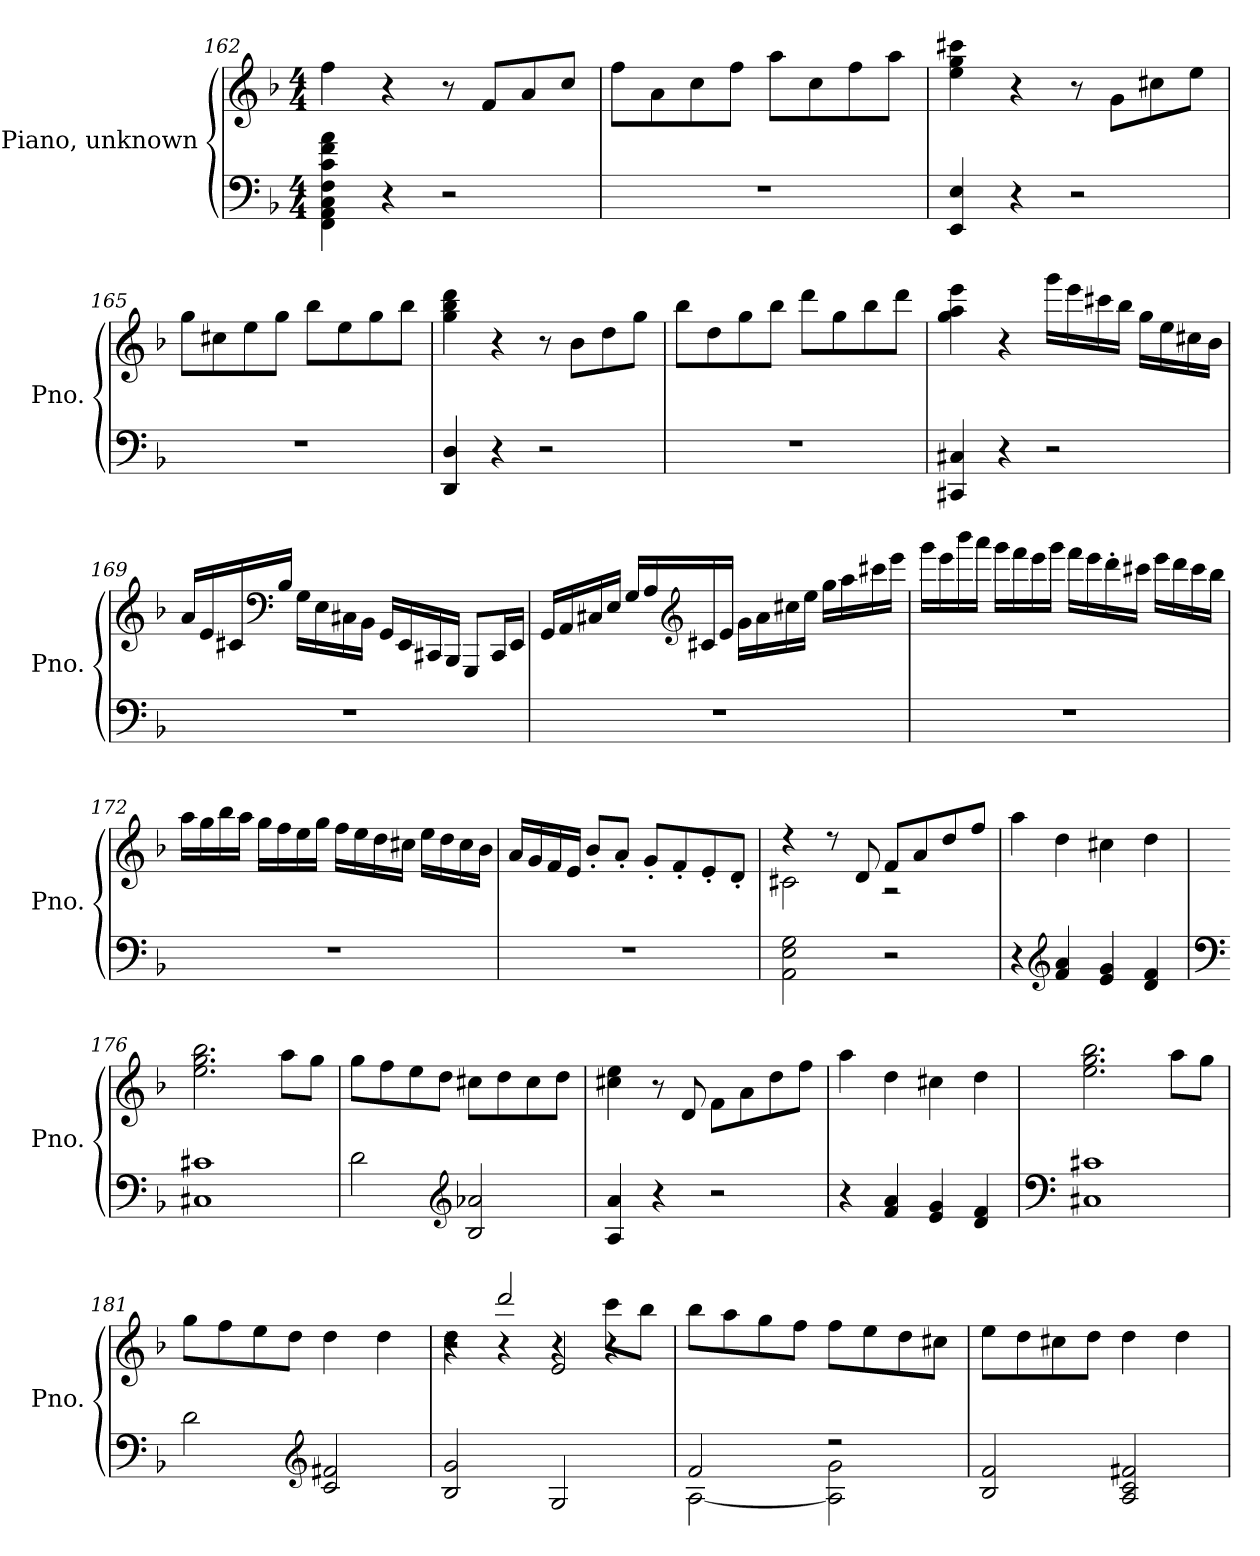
**kern	**kern
*part1	*part1
*staff2	*staff1
*I"Piano, unknown	*
*I'Pno.	*
*clefF4	*clefG2
*k[b-]	*k[b-]
*M4/4	*M4/4
=162	=162
4FF\ 4AA\ 4C\ 4F\ 4c\ 4f\ 4a\	4ff\
4r	4r
2r	8r
.	8f/L
.	8a/
.	8cc/J
=163	=163
1r	8ff\L
.	8a\
.	8cc\
.	8ff\J
.	8aa\L
.	8cc\
.	8ff\
.	8aa\J
=164	=164
4EE/ 4E/	4ee\ 4gg\ 4ccc#X\
4r	4r
2r	8r
.	8g\L
.	8cc#X\
.	8ee\J
!!LO:LB:g=z
=165	=165
1r	8gg\L
.	8cc#X\
.	8ee\
.	8gg\J
.	8bb-\L
.	8ee\
.	8gg\
.	8bb-\J
=166	=166
4DD/ 4D/	4gg\ 4bb-\ 4ddd\
4r	4r
2r	8r
.	8b-\L
.	8dd\
.	8gg\J
=167	=167
1r	8bb-\L
.	8dd\
.	8gg\
.	8bb-\J
.	8ddd\L
.	8gg\
.	8bb-\
.	8ddd\J
=168	=168
4CC#X/ 4C#X/	4gg\ 4aa\ 4eee\
4r	4r
2r	16ggg\LL
.	16eee\
.	16ccc#X\
.	16bb-\JJ
.	16gg\LL
.	16ee\
.	16cc#X\
.	16b-\JJ
!!LO:LB:g=z
=169	=169
1r	16a/LL
.	16e/
.	16c#X/
*	*clefF4
.	16B-/JJ
.	16G\LL
.	16E\
.	16C#X\
.	16BB-\JJ
.	16GG/LL
.	16EE/
.	16CC#X/
.	16BBB-/JJ
.	8GGG/L
.	16CC#/L
.	16EE/JJ
=170	=170
1r	16GG/LL
.	16AA/
.	16C#X/
.	16E/JJ
.	16G/LL
.	16A/
*	*clefG2
.	16c#X/
.	16e/JJ
.	16g\LL
.	16a\
.	16cc#X\
.	16ee\JJ
.	16gg\LL
.	16aa\
.	16ccc#X\
.	16eee\JJ
!!LO:LB:g=z
=171	=171
1r	16ggg\LL
.	16eee\
.	16bbb-\
.	16aaa\JJ
.	16ggg\LL
.	16fff\
.	16eee\
.	16ggg\JJ
.	16fff\LL
.	16eee\
.	16ddd'\
.	16ccc#X\JJ
.	16eee\LL
.	16ddd\
.	16ccc#\
.	16bb-\JJ
=172	=172
1r	16aa\LL
.	16gg\
.	16bb-\
.	16aa\JJ
.	16gg\LL
.	16ff\
.	16ee\
.	16gg\JJ
.	16ff\LL
.	16ee\
.	16dd\
.	16cc#X\JJ
.	16ee\LL
.	16dd\
.	16cc#\
.	16b-\JJ
!!LO:PB:g=z
=173	=173
1r	16a/LL
.	16g/
.	16f/
.	16e/JJ
.	8b-'/L
.	8a'/J
.	8g'/L
.	8f'/
.	8e'/
.	8d'/J
=174	=174
*	*^
2AA\ 2E\ 2G\	4r	2c#X\
.	8r	.
.	8d/	.
2r	8f/L	2r
.	8a/	.
.	8dd/	.
.	8ff/J	.
*	*v	*v
=175	=175
4r	4aa\
*clefG2	*
4f/ 4a/	4dd\
4e/ 4g/	4cc#X\
4d/ 4f/	4dd\
=176	=176
*clefF4	*
1C#X 1c#X	2.ee\ 2.gg\ 2.bb-\
.	8aa\L
.	8gg\J
=177	=177
2d\	8gg\L
.	8ff\
.	8ee\
.	8dd\J
*clefG2	*
2B-/ 2a-X/	8cc#X\L
.	8dd\
.	8cc#\
.	8dd\J
!!LO:LB:g=z
=178	=178
4A/ 4a/	4cc#X\ 4ee\
4r	8r
.	8d/
2r	8f\L
.	8a\
.	8dd\
.	8ff\J
=179	=179
4r	4aa\
4f/ 4a/	4dd\
4e/ 4g/	4cc#X\
4d/ 4f/	4dd\
=180	=180
*clefF4	*
1C#X 1c#X	2.ee\ 2.gg\ 2.bb-\
.	8aa\L
.	8gg\J
=181	=181
2d\	8gg\L
.	8ff\
.	8ee\
.	8dd\J
*clefG2	*
2c/ 2f#X/	4dd\
.	4dd\
=182	=182
*	*^
*	*	*^
2B-/ 2g/	4r	4dd\	2r
.	2ddd/	4r	.
2G/	.	4r	2e/
.	4r	8ccc\L	.
.	.	8bb-\J	.
*	*v	*v	*v
!!LO:LB:g=z
=183	=183
*^	*
2f/	[2A\	8bb-\L
.	.	8aa\
.	.	8gg\
.	.	8ff\J
2r	2A\] 2g\	8ff\L
.	.	8ee\
.	.	8dd\
.	.	8cc#X\J
*v	*v	*
=184	=184
2B-/ 2f/	8ee\L
.	8dd\
.	8cc#X\
.	8dd\J
2A/ 2c/ 2f#X/	4dd\
.	4dd\
=	=
*-	*-
